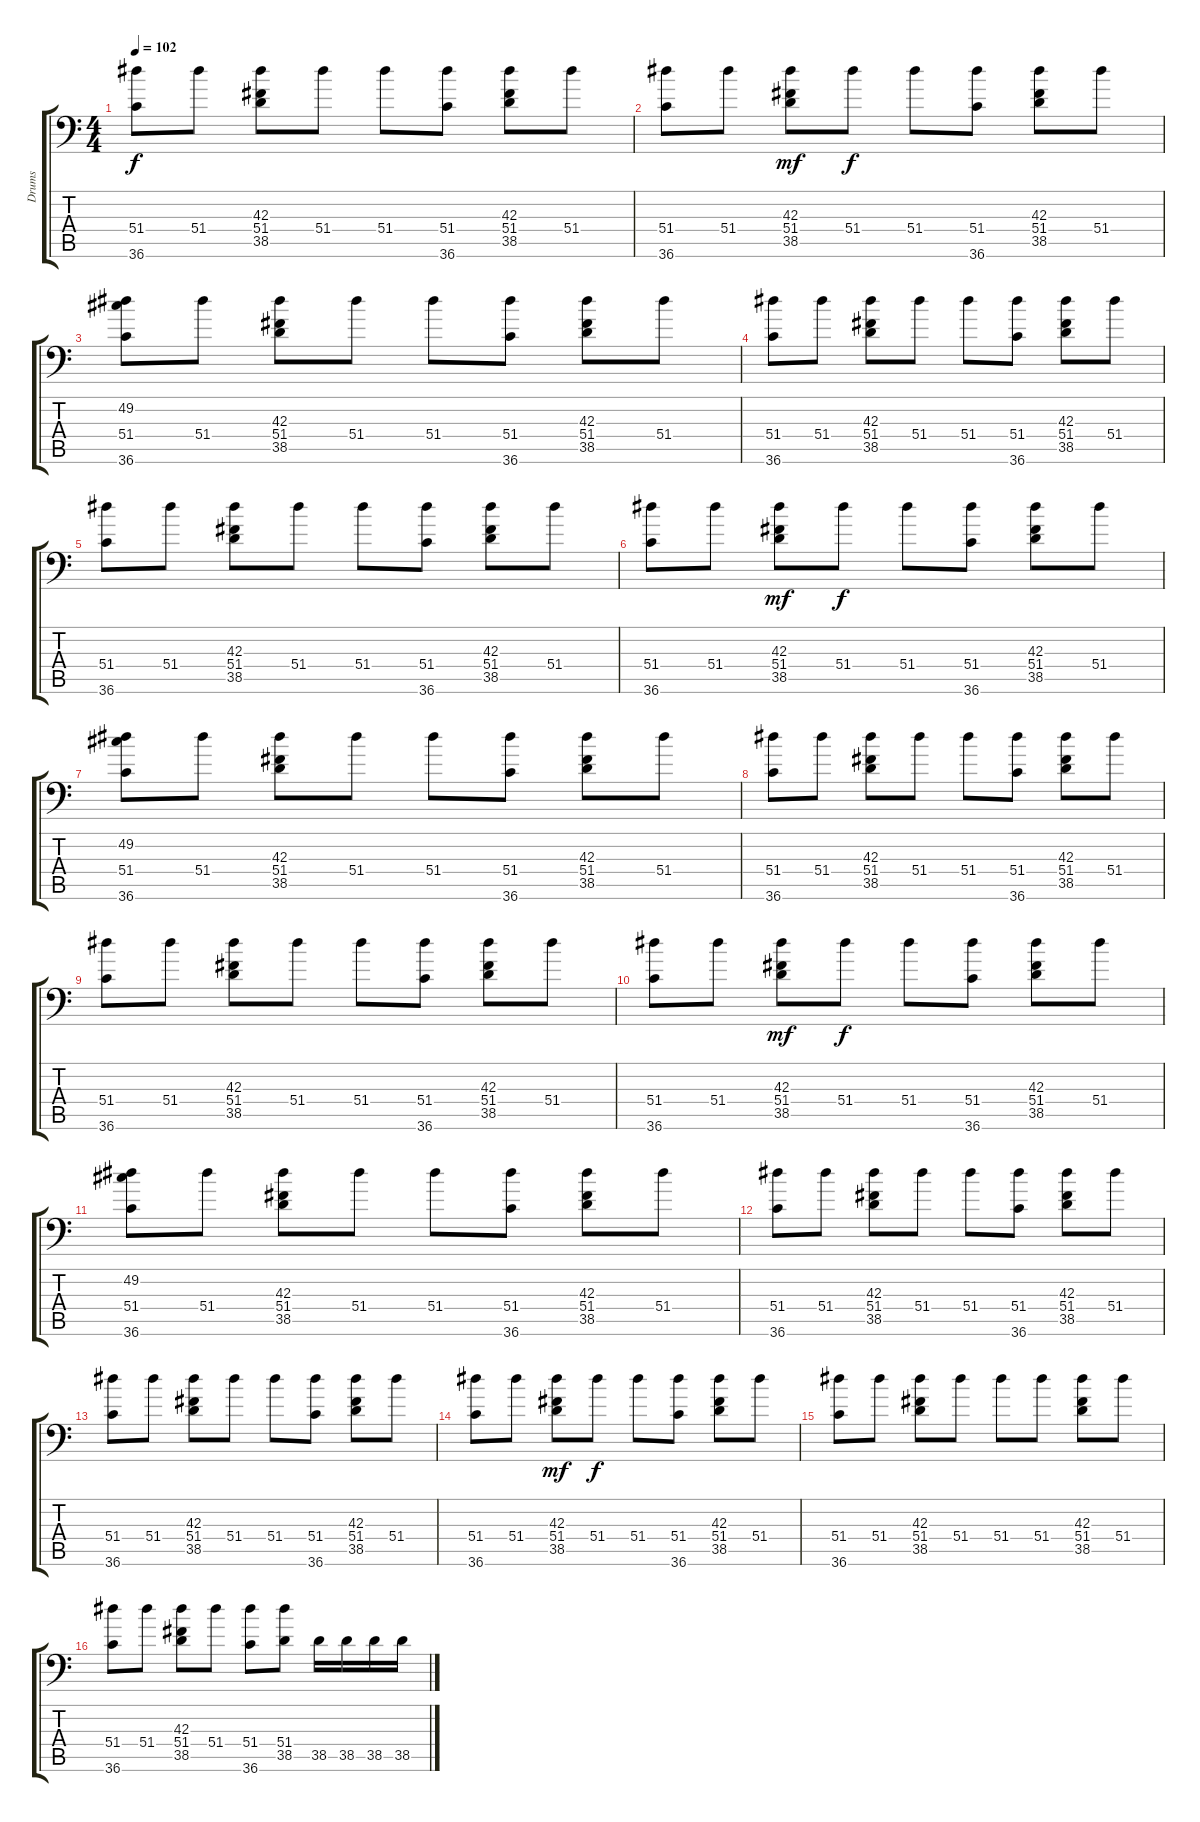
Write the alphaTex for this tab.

\track ("Drums " "Drums ") {instrument acousticgrandpiano}
\staff {score tabs}
\tuning (C-1 C-1 C-1 C-1 C-1 C-1) {hide}
\ts (4 4)
\tempo 102
\clef f4
\ks c
(51.4 36.6).8{dy f} 51.4.8 (42.3 51.4 38.5).8 51.4.8 51.4.8 (51.4 36.6).8 (42.3 51.4 38.5).8 51.4.8 |
(51.4 36.6).8 51.4.8 (42.3 51.4 38.5).8{dy mf} 51.4.8{dy f} 51.4.8 (51.4 36.6).8 (42.3 51.4 38.5).8 51.4.8 |
(49.2 51.4 36.6).8 51.4.8 (42.3 51.4 38.5).8 51.4.8 51.4.8 (51.4 36.6).8 (42.3 51.4 38.5).8 51.4.8 |
(51.4 36.6).8 51.4.8 (42.3 51.4 38.5).8 51.4.8 51.4.8 (51.4 36.6).8 (42.3 51.4 38.5).8 51.4.8 |
(51.4 36.6).8 51.4.8 (42.3 51.4 38.5).8 51.4.8 51.4.8 (51.4 36.6).8 (42.3 51.4 38.5).8 51.4.8 |
(51.4 36.6).8 51.4.8 (42.3 51.4 38.5).8{dy mf} 51.4.8{dy f} 51.4.8 (51.4 36.6).8 (42.3 51.4 38.5).8 51.4.8 |
(49.2 51.4 36.6).8 51.4.8 (42.3 51.4 38.5).8 51.4.8 51.4.8 (51.4 36.6).8 (42.3 51.4 38.5).8 51.4.8 |
(51.4 36.6).8 51.4.8 (42.3 51.4 38.5).8 51.4.8 51.4.8 (51.4 36.6).8 (42.3 51.4 38.5).8 51.4.8 |
(51.4 36.6).8 51.4.8 (42.3 51.4 38.5).8 51.4.8 51.4.8 (51.4 36.6).8 (42.3 51.4 38.5).8 51.4.8 |
(51.4 36.6).8 51.4.8 (42.3 51.4 38.5).8{dy mf} 51.4.8{dy f} 51.4.8 (51.4 36.6).8 (42.3 51.4 38.5).8 51.4.8 |
(49.2 51.4 36.6).8 51.4.8 (42.3 51.4 38.5).8 51.4.8 51.4.8 (51.4 36.6).8 (42.3 51.4 38.5).8 51.4.8 |
(51.4 36.6).8 51.4.8 (42.3 51.4 38.5).8 51.4.8 51.4.8 (51.4 36.6).8 (42.3 51.4 38.5).8 51.4.8 |
(51.4 36.6).8 51.4.8 (42.3 51.4 38.5).8 51.4.8 51.4.8 (51.4 36.6).8 (42.3 51.4 38.5).8 51.4.8 |
(51.4 36.6).8 51.4.8 (42.3 51.4 38.5).8{dy mf} 51.4.8{dy f} 51.4.8 (51.4 36.6).8 (42.3 51.4 38.5).8 51.4.8 |
(51.4 36.6).8 51.4.8 (42.3 51.4 38.5).8 51.4.8 51.4.8 51.4.8 (42.3 51.4 38.5).8 51.4.8 |
(51.4 36.6).8 51.4.8 (42.3 51.4 38.5).8 51.4.8 (51.4 36.6).8 (51.4 38.5).8 38.5.16 38.5.16 38.5.16 38.5.16
